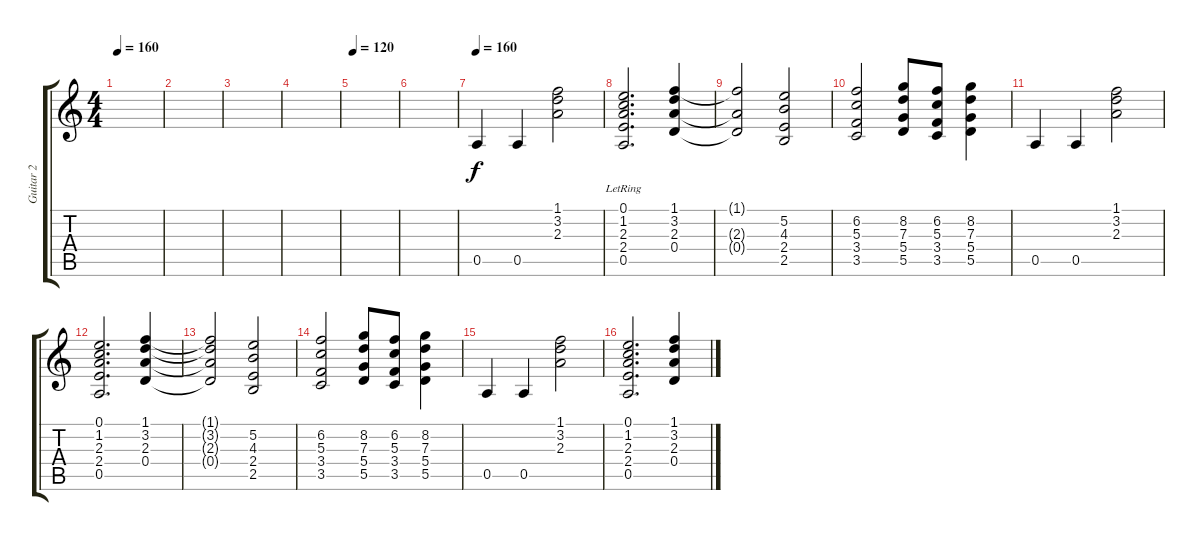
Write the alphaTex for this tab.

\track ("Guitar 2" "Guitar 2") {instrument distortionguitar}
\staff {score tabs}
\tuning (E4 B3 G3 D3 A2 E2) {hide}
\ts (4 4)
\tempo 160
\clef g2
\ks c
|
|
|
|
\tempo 120
|
|
\tempo 160
0.5.4 0.5.4 (1.1 3.2 2.3).2 |
(0.1 1.2 2.3 2.4 0.5{lr}).2{d} (1.1 3.2 2.3 0.4).4 |
(1.1{t} 2.3{t} 0.4{t}).2 (5.2 4.3 2.4 2.5).2 |
(6.2 5.3 3.4 3.5).2 (8.2 7.3 5.4 5.5).8 (6.2 5.3 3.4 3.5).8 (8.2 7.3 5.4 5.5).4 |
0.5.4 0.5.4 (1.1 3.2 2.3).2 |
(0.1 1.2 2.3 2.4 0.5).2{d} (1.1 3.2 2.3 0.4).4 |
(1.1{t} 3.2{t} 2.3{t} 0.4{t}).2 (5.2 4.3 2.4 2.5).2 |
(6.2 5.3 3.4 3.5).2 (8.2 7.3 5.4 5.5).8 (6.2 5.3 3.4 3.5).8 (8.2 7.3 5.4 5.5).4 |
0.5.4 0.5.4 (1.1 3.2 2.3).2 |
(0.1 1.2 2.3 2.4 0.5).2{d} (1.1 3.2 2.3 0.4).4
